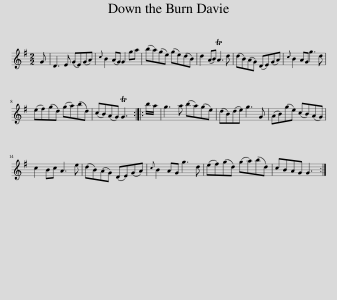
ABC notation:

X:1
L:1/8
M:2/2
I:linebreak $
K:G
V:1 treble
V:1
 G | D3 E (GE)(GA) |{c} B2 (AG) G2 ga | (ba)(ge) (ge)(dB) | d2 (AB) TA3 d | %5
 (dB)(AG) (DE)(GA) |{c} B2 AG g3 d |$ (ef)(gd) (ga)(bd) | (cB)(AG) TG3 :: b/a/ | %10
 g3 a (ba)(ge) | (dB)(de) g3 G | (AB)(ge) (cB)(AG) |$ c2 Bc A3 e | (dB)(AG) (DE)(GA) | %15
{c} B2 AG g3 d | (ef)(gd) (ga)(bd) | cBAG G3 :| %18
